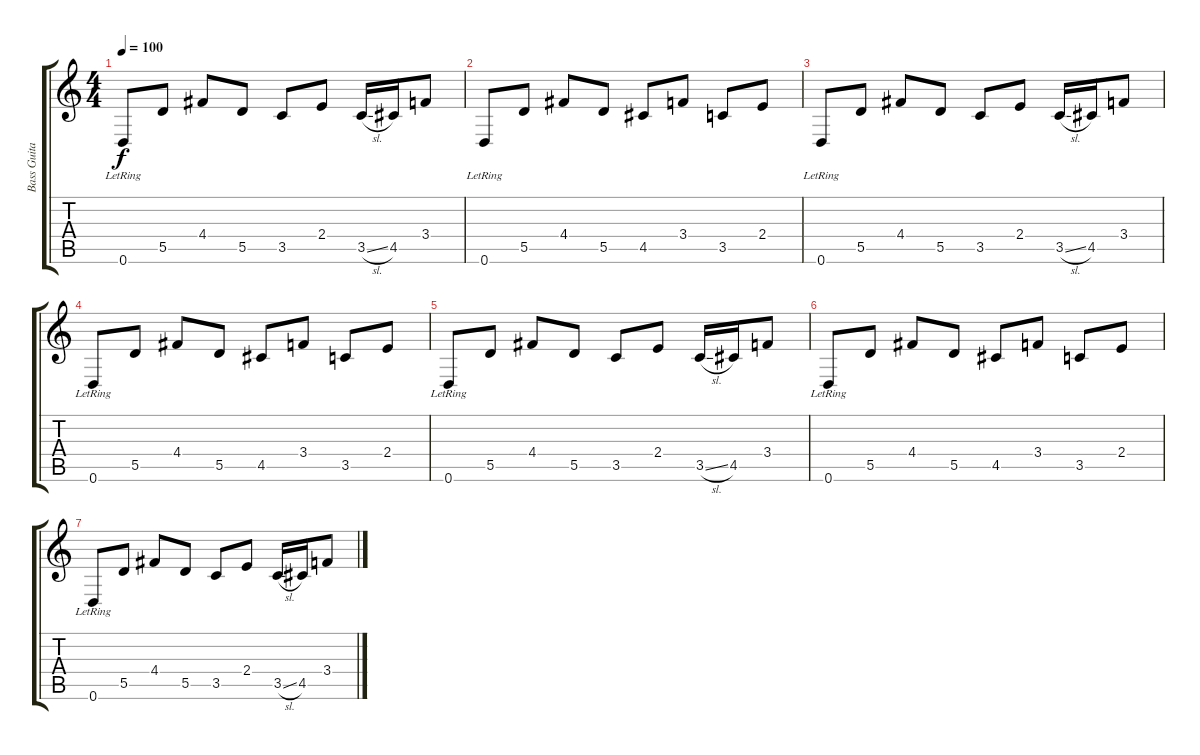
\track ("Bass Guitar Dropped D" "Bass Guita") {instrument electricbassfinger}
\staff {score tabs}
\tuning (E4 B3 G3 D3 A2 D2) {hide}
\ts (4 4)
\tempo 100
\clef g2
\ks c
0.6{lr}.8{dy f} 5.5.8 4.4.8 5.5.8 3.5.8 2.4.8 3.5{sl}.16 4.5.16 3.4.8 |
0.6{lr}.8 5.5.8 4.4.8 5.5.8 4.5.8 3.4.8 3.5.8 2.4.8 |
0.6{lr}.8 5.5.8 4.4.8 5.5.8 3.5.8 2.4.8 3.5{sl}.16 4.5.16 3.4.8 |
0.6{lr}.8 5.5.8 4.4.8 5.5.8 4.5.8 3.4.8 3.5.8 2.4.8 |
0.6{lr}.8 5.5.8 4.4.8 5.5.8 3.5.8 2.4.8 3.5{sl}.16 4.5.16 3.4.8 |
0.6{lr}.8 5.5.8 4.4.8 5.5.8 4.5.8 3.4.8 3.5.8 2.4.8 |
0.6{lr}.8 5.5.8 4.4.8 5.5.8 3.5.8 2.4.8 3.5{sl}.16 4.5.16 3.4.8
